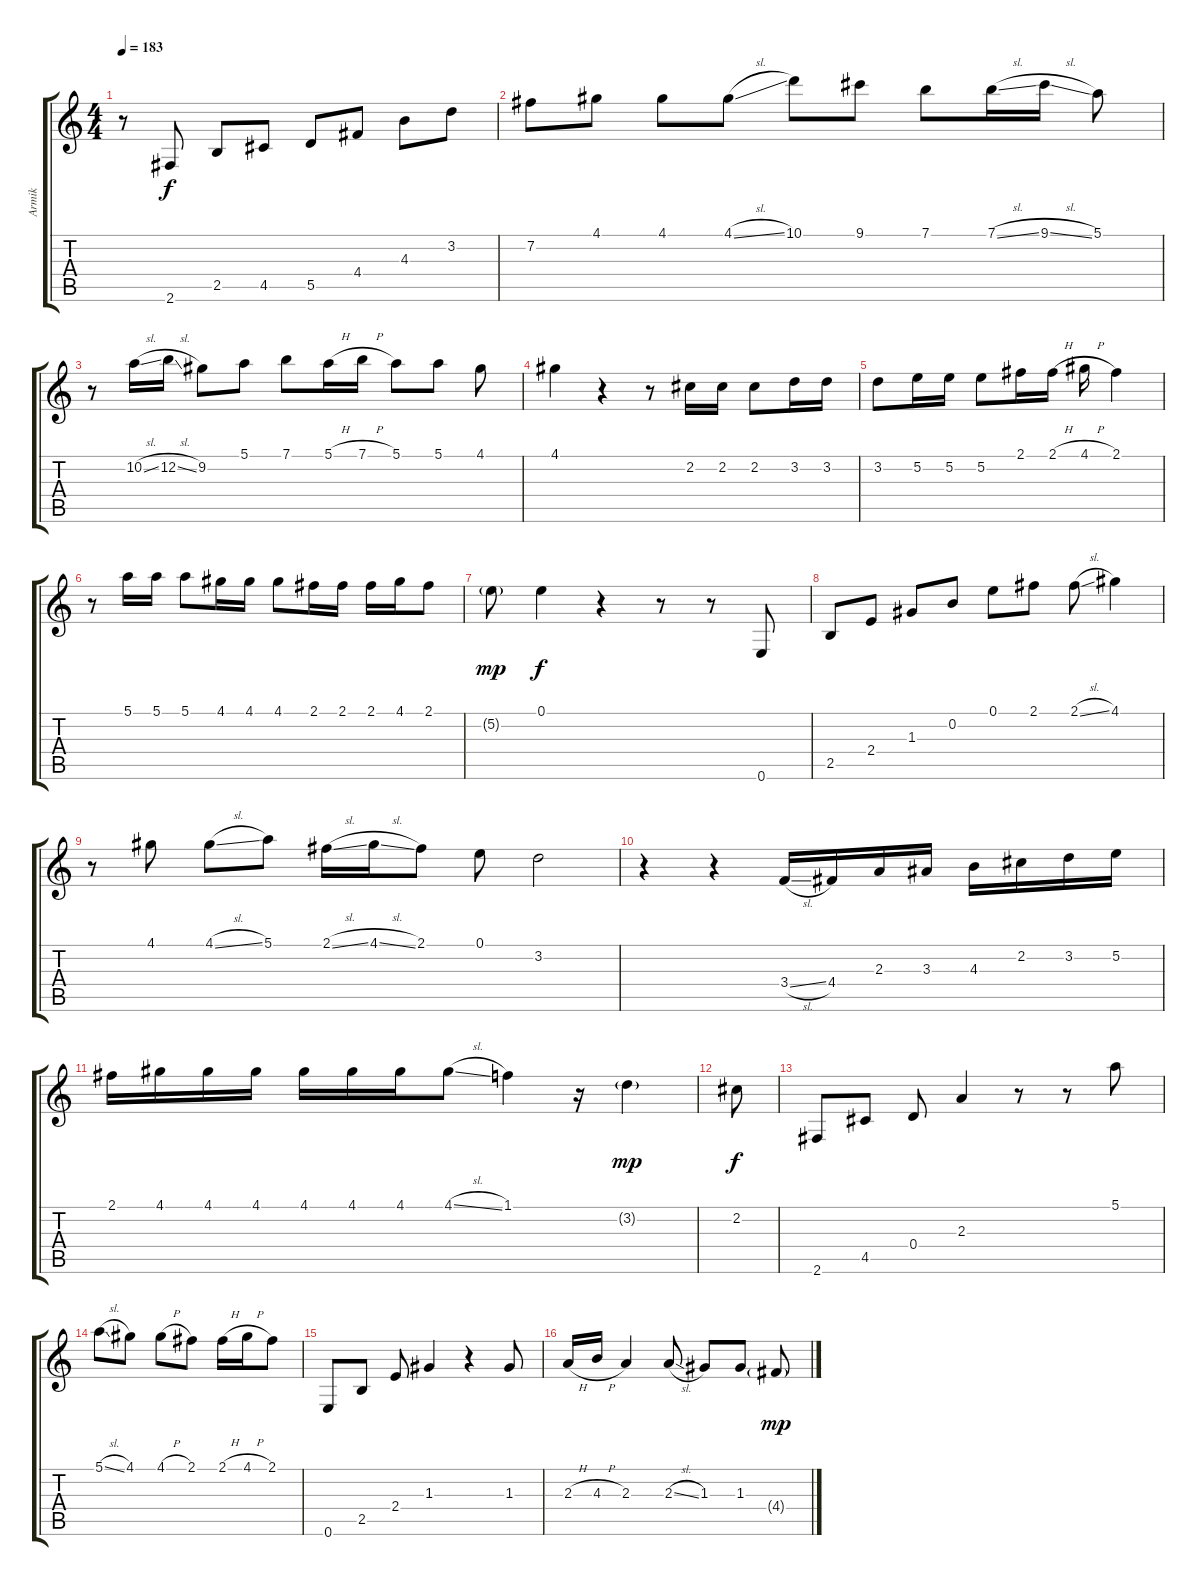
\track ("Armik" "Armik") {instrument acousticguitarsteel}
\staff {score tabs}
\tuning (E4 B3 G3 D3 A2 E2) {hide}
\ts (4 4)
\tempo 183
\clef g2
\ks c
r.8{dy f} 2.6.8 2.5.8 4.5.8 5.5.8 4.4.8 4.3.8 3.2.8 |
7.2.8 4.1.8 4.1.8 4.1{sl}.8 10.1.8 9.1.8 7.1.8 7.1{sl}.16 9.1{sl}.16 5.1.8 |
r.8 10.2{sl}.16 12.2{sl}.16 9.2.8 5.1.8 7.1.8 5.1{h}.16 7.1{h}.16 5.1.8 5.1.8 4.1.8 |
4.1.4 r.4 r.8 2.2.16 2.2.16 2.2.8 3.2.16 3.2.16 |
3.2.8 5.2.16 5.2.16 5.2.8 2.1.16 2.1{h}.16 4.1{h}.16 2.1.4 |
r.8 5.1.16 5.1.16 5.1.8 4.1.16 4.1.16 4.1.8 2.1.16 2.1.16 2.1.16 4.1.16 2.1.8 |
5.2{g}.8{dy mp} 0.1.4{dy f} r.4 r.8 r.8 0.6.8 |
2.5.8 2.4.8 1.3.8 0.2.8 0.1.8 2.1.8 2.1{sl}.8 4.1.4 |
r.8 4.1.8 4.1{sl}.8 5.1.8 2.1{sl}.16 4.1{sl}.16 2.1.8 0.1.8 3.2.2 |
r.4 r.4 3.4{sl}.16 4.4.16 2.3.16 3.3.16 4.3.16 2.2.16 3.2.16 5.2.16 |
2.1.16 4.1.16 4.1.16 4.1.16 4.1.16 4.1.16 4.1.16 4.1{sl}.8 1.1.4 r.16 3.2{g}.4{dy mp} |
2.2.8{dy f} |
2.6.8 4.5.8 0.4.8 2.3.4 r.8 r.8 5.1.8 |
5.1{sl}.8 4.1.8 4.1{h}.8 2.1.8 2.1{h}.16 4.1{h}.16 2.1.8 |
0.6.8 2.5.8 2.4.8 1.3.4 r.4 1.3.8 |
2.3{h}.16 4.3{h}.16 2.3.4 2.3{sl}.8 1.3.8 1.3.8 4.4{g}.8{dy mp}
